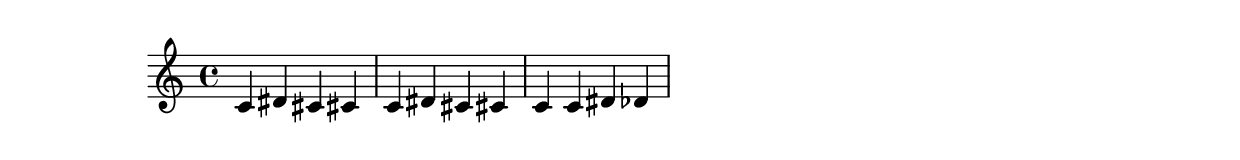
%% Do not edit this file; it is auto-generated from LSR http://lsr.dsi.unimi.it
%% This file is in the public domain.
\version "2.11.46"

\header {
  lsrtags = "pitches"

  texidoc = "
In early 20th century works, starting with Schoenberg, Berg and Webern
(the \"Second\" Viennese school), every pitch in the twelve-tone scale
has to be regarded as equal, without any hierarchy such as the
classical (tonal) degrees. Therefore, these composers print one
accidental for each note, even at natural pitches, to emphasize their
new approach to music theory and language.

This snippet shows how to achieve such notation rules. 

"
  doctitle = "Dodecaphonic-style accidentals for each note including naturals"
} % begin verbatim
webernAccidentals = {
  % the 5s are just "a value different from any accidental"
  \set Staff.keySignature = #'((0 . 5) (1 . 5) (2 . 5) (3 . 5)
                               (4 . 5) (5 . 5) (6 . 5))
  \set Staff.extraNatural = ##f
  #(set-accidental-style 'forget)
}

\score {
  {
    \webernAccidentals
    c'4 dis' cis' cis'
    c'4 dis' cis' cis'
    c'4 c' dis' des'
  }
  \layout {
    \context {
    \Staff
    \remove "Key_engraver"
    }
  }
}
